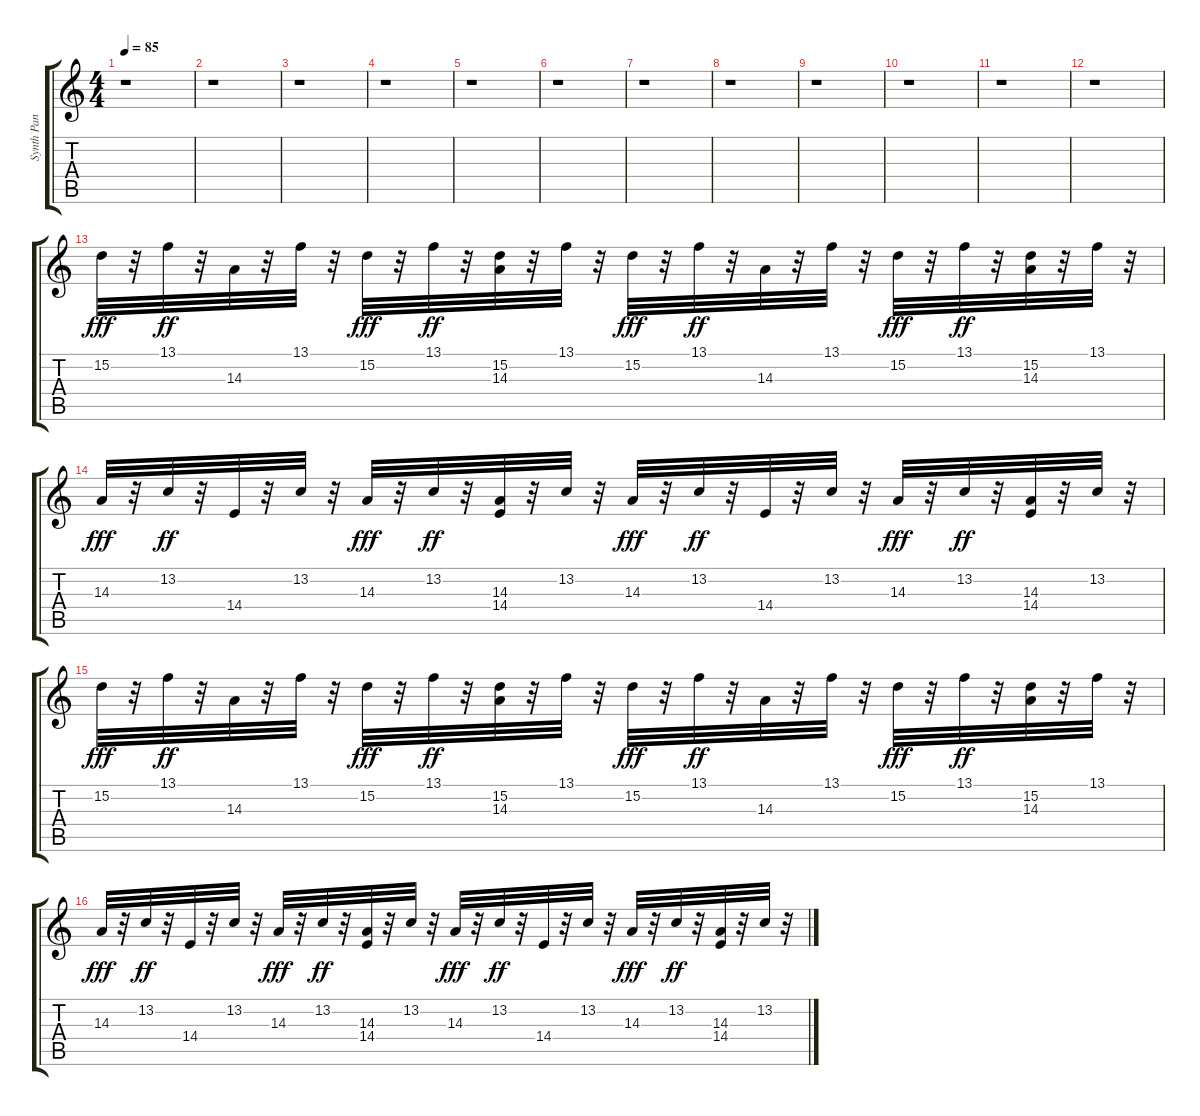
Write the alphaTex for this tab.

\track ("Synth Pan Pipes" "Synth Pan ") {instrument panflute}
\staff {score tabs}
\tuning (E4 B3 G3 D3 A2 E2) {hide}
\ts (4 4)
\tempo 85
\clef g2
\ks c
r.1{dy fff} |
r.1 |
r.1 |
r.1 |
r.1 |
r.1 |
r.1 |
r.1 |
r.1 |
r.1 |
r.1 |
r.1 |
15.2.32{balance 2} r.32 13.1.32{dy ff balance 14} r.32 14.3.32{balance 2} r.32 13.1.32{balance 14} r.32 15.2.32{dy fff balance 2} r.32 13.1.32{dy ff balance 14} r.32 (15.2 14.3).32{balance 2} r.32 13.1.32{balance 14} r.32 15.2.32{dy fff balance 2} r.32 13.1.32{dy ff balance 14} r.32 14.3.32{balance 2} r.32 13.1.32{balance 14} r.32 15.2.32{dy fff balance 2} r.32 13.1.32{dy ff balance 14} r.32 (15.2 14.3).32{balance 2} r.32 13.1.32{balance 14} r.32 |
14.3.32{dy fff balance 2} r.32 13.2.32{dy ff balance 14} r.32 14.4.32{balance 2} r.32 13.2.32{balance 14} r.32 14.3.32{dy fff balance 2} r.32 13.2.32{dy ff balance 14} r.32 (14.3 14.4).32{balance 2} r.32 13.2.32{balance 14} r.32 14.3.32{dy fff balance 2} r.32 13.2.32{dy ff balance 14} r.32 14.4.32{balance 2} r.32 13.2.32{balance 14} r.32 14.3.32{dy fff balance 2} r.32 13.2.32{dy ff balance 14} r.32 (14.3 14.4).32{balance 2} r.32 13.2.32{balance 14} r.32 |
15.2.32{dy fff balance 2} r.32 13.1.32{dy ff balance 14} r.32 14.3.32{balance 2} r.32 13.1.32{balance 14} r.32 15.2.32{dy fff balance 2} r.32 13.1.32{dy ff balance 14} r.32 (15.2 14.3).32{balance 2} r.32 13.1.32{balance 14} r.32 15.2.32{dy fff balance 2} r.32 13.1.32{dy ff balance 14} r.32 14.3.32{balance 2} r.32 13.1.32{balance 14} r.32 15.2.32{dy fff balance 2} r.32 13.1.32{dy ff balance 14} r.32 (15.2 14.3).32{balance 2} r.32 13.1.32{balance 14} r.32 |
14.3.32{dy fff balance 2} r.32 13.2.32{dy ff balance 14} r.32 14.4.32{balance 2} r.32 13.2.32{balance 14} r.32 14.3.32{dy fff balance 2} r.32 13.2.32{dy ff balance 14} r.32 (14.3 14.4).32{balance 2} r.32 13.2.32{balance 14} r.32 14.3.32{dy fff balance 2} r.32 13.2.32{dy ff balance 14} r.32 14.4.32{balance 2} r.32 13.2.32{balance 14} r.32 14.3.32{dy fff balance 2} r.32 13.2.32{dy ff balance 14} r.32 (14.3 14.4).32{balance 2} r.32 13.2.32{balance 14} r.32
